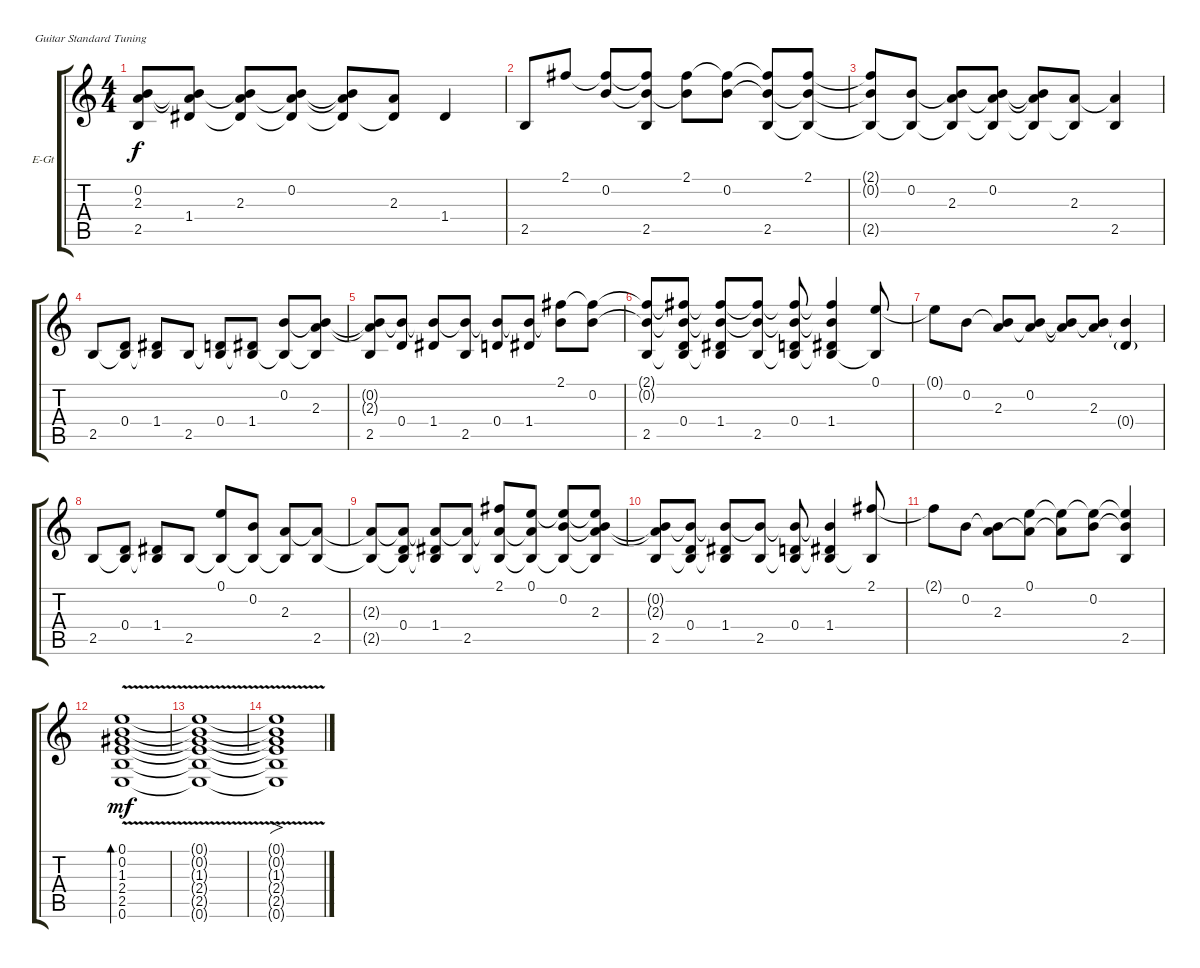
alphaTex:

\bracketExtendMode groupsimilarinstruments
\firstSystemTrackNameOrientation horizontal
\otherSystemsTrackNameOrientation horizontal
\track ("Lead Guitar" "E-Gt") {instrument overdrivenguitar}
\staff {score tabs}
\tuning (E4 B3 G3 D3 A2 E2)
\ts (4 4)
\tempo (98 hide)
\clef g2
\ks c
(2.5 0.2{t} 2.3{t}).8{dy f} (1.4 0.2{t} 2.3{t}).8 (2.3 0.2{t} 1.4{t}).8 (0.2 2.3{t} 1.4{t}).8 (0.2{t} 2.3{t} 1.4{t}).8 (2.3 1.4{t}).8 1.4.4 |
2.5.8 2.1.8 (0.2 2.1{t}).8 (2.5 2.1{t} 0.2{t}).8 (2.1 0.2{t}).8 (0.2 2.1{t}).8 (2.5 2.1{t} 0.2{t}).8 (2.1 0.2{t} 2.5{t}).8 |
(2.1{t} 0.2{t} 2.5{t}).8 (0.2 2.5{t}).8 (2.3 0.2{t} 2.5{t}).8 (0.2 2.3{t} 2.5{t}).8 (0.2{t} 2.3{t} 2.5{t}).8 (2.3 2.5{t}).8 (2.5 2.3{t}).4 |
\tempo (100 hide)
2.5.8 (0.4 2.5{t}).8 (1.4 2.5{t}).8 2.5.8 (0.4 2.5{t}).8 (1.4 2.5{t}).8 (0.2 2.5{t}).8 (2.3 2.5{t} 0.2{t}).8 |
(2.5 0.2{t} 2.3{t}).8 (0.4 0.2{t}).8 (1.4 0.2{t}).8 (2.5 0.2{t}).8 (0.4 0.2{t}).8 (1.4 0.2{t}).8 (2.1 0.2{t}).8 (0.2 2.1{t}).8 |
(2.5 0.2{t} 2.1{t}).8 (0.4 0.2{t} 2.1{t} 2.5{t}).8 (1.4 0.2{t} 2.1{t} 2.5{t}).8 (2.5 0.2{t} 2.1{t}).8 (0.4 0.2{t} 2.1{t} 2.5{t}).8 (1.4 0.2{t} 2.1{t} 2.5{t}).4 (0.1 2.5{t}).8 |
0.1{t}.8 0.2.8 (2.3 0.2{t}).8 (0.2 2.3{t}).8 (0.2{t} 2.3{t}).8 (2.3 0.2{t}).8 (0.2{t} 0.4{g}).4 |
2.5.8 (0.4 2.5{t}).8 (1.4 2.5{t}).8 2.5.8 (2.5{t} 0.1).8 (2.5{t} 0.2).8 (2.5{t} 2.3).8 (2.5 2.3{t}).8 |
(2.5{t} 2.3{t}).8 (0.4 2.3{t} 2.5{t}).8 (1.4 2.3{t} 2.5{t}).8 (2.5 2.3{t}).8 (2.1 2.3{t} 2.5{t}).8 (2.3{t} 2.5{t} 0.1).8 (2.5{t} 0.1{t} 0.2).8 (2.5{t} 0.1{t} 0.2{t} 2.3).8 |
(2.5 0.2{t} 2.3{t}).8 (0.4 0.2{t} 2.5{t}).8 (1.4 0.2{t} 2.5{t}).8 (2.5 0.2{t}).8 (0.4 0.2{t} 2.5{t}).8 (1.4 0.2{t} 2.5{t}).4 (2.1 2.5{t}).8 |
\tempo (80 0.5 hide)
\tempo (100 0.625 hide)
2.1{t}.8 0.2.8 (2.3 0.2{t}).8 (2.3{t} 0.1).8 (2.3{t} 0.1{t}).8 (0.2 0.1{t}).8 (0.2{t} 2.5 0.1{t}).4 |
\tempo (96 hide)
(0.6 2.5 2.4{v} 1.3 0.2 0.1).1{bd 234 dy mf} |
(0.2{v t} 1.3{v t} 2.4{v t} 2.5{v t} 0.6{v t} 0.1{t}).1 |
(0.2{v t} 1.3{v t} 2.4{v t} 2.5{v t} 0.6{v t} 0.1{t}).1{fo}
